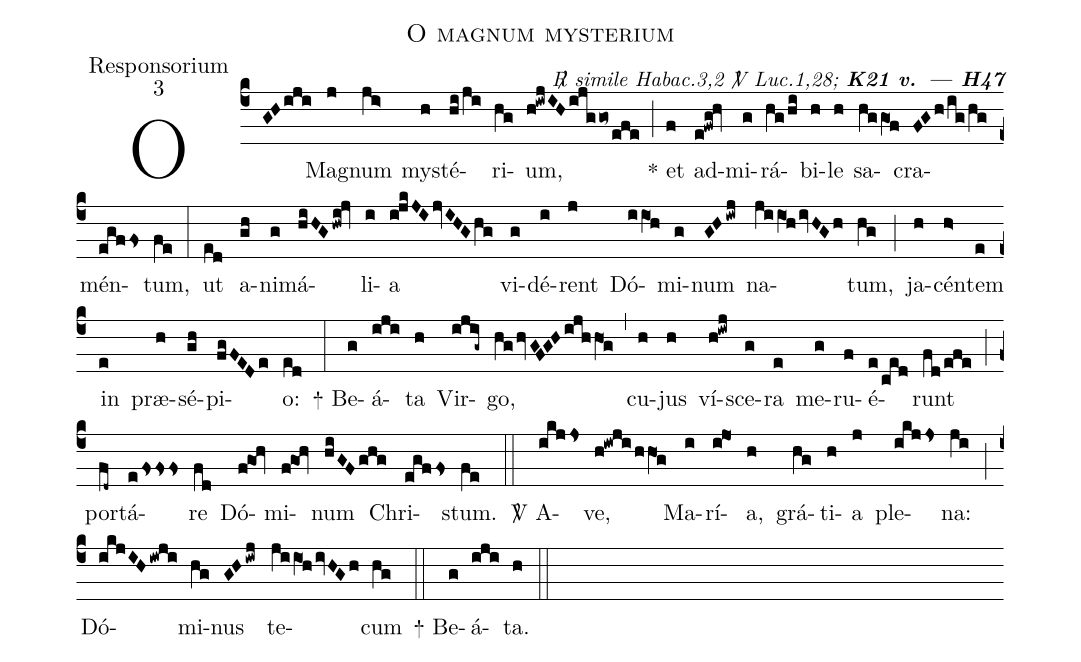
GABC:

name:O magnum mysterium;
office-part:Responsorium;
mode:3;
commentary:{\itshape\mdseries \Rbar\ simile Habac.3,2  \Vbar\  Luc.1,28;\/} {\bfseries K21 v. --- H47};
%%
(c4) O(GHiji) Ma(j)gnum(ji>) my(h)sté(hi/ji)ri(hg)um,(h!iwjIHijggo~efe) (;)
<sp>*</sp> et(f) ad(e!fwg!hv)mi(g)rá(hg/hi)bi(h)le(h) sa(hggO1f)cra(FGh/ig/hg)mén(egfFs)tum,(fe) (:)
ut(ed) a(gh)ni(g)má(hiHGhwi!jv)li(i)a(ijkJIjvIHGhg) vi(g)dé(i)rent(j) Dó(iiO1h)mi(g)num(GHiwj) na(jiiO1hivHGh)tum,(hg) (;)
ja(h)cén(h>)tem(e) in(e) præ(h)sé(gh)pi(fgFEDe)o:(ed) (:)
<sp>+</sp> Be(g)á(iji)ta(h) Vir(ijig~)go,(hghvGFGHijhhO1g) (,)
cu(h)jus(h) ví(h!iwj)sce(g)ra(e) me(g)ru(f)é(e/ced)runt(fd/efe) (;)
por(fd~)tá(eFsss)re(fd) Dó(f!go1!hv)mi(f!go1!hv)num(hiGFghg) Chri(egfFs)stum.(fe) (::)
<sp>V/</sp> A(ikjJs)ve,(h!iwjih/hO1g) Ma(i)rí(i!jo1)a,(h) grá(hg)ti(h)a(j) ple(ikjJs)na:(ji) (;)
Dó(ikjIHiwji)mi(hg)nus(GHiwj) te(jiiO1hivHGh)cum(hg) (::)
<sp>+</sp> Be(g)á(iji)ta.(h) (::)
